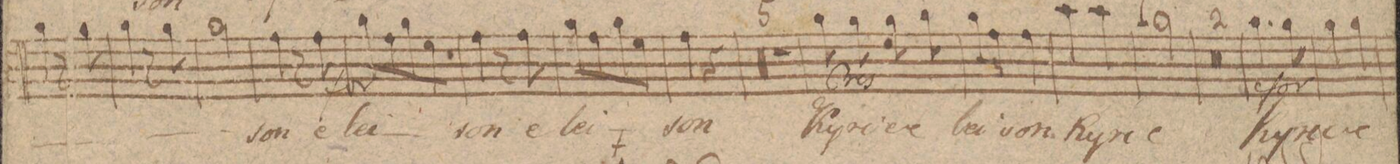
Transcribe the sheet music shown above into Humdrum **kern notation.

**kern	**text	**dynam
*I"Canto	*	*
*clefC1	*	*
*k[f#c#g#d#]	*	*
*M2/4	*	*
4ee\	.	.
8r	.	.
8ee\	.	.
=195	=195	=195
4ee\	.	.
8r	.	.
8ee\	.	.
=196	=196	=196
2ee\	.	.
=197	=197	=197
4dd#\	-son	.
8r	.	.
8dd#\	e-	f
=198	=198	=198
8ee\L	-lei-	.
8dd#\	.	.
8ee\	.	.
8cc#\J	.	.
=199	=199	=199
4dd#\	-son	.
8r	.	.
8dd#\	e-	.
=200	=200	=200
8ee\L	-lei-	.
8dd#\	.	.
8ee\	.	.
8cc#\J	.	.
=201	=201	=201
4dd#\	-son	.
4r	.	.
=202	=202	=202
0r	.	.
=203	=203	=203
=204	=204	=204
=205	=205	=205
=206	=206	=206
2r	.	.
=207	=207	=207
8ee\	Ky-	<
8ee\	-ri-	.
8ee\	-e	.
8ee\	e-	.
=208	=208	=208
8ee\L	-lei-	.
8dd#\J	.	.
4dd#\	-son	.
=209	=209	=209
4ff#\	Ky-	.
4ff#\	-ri-	.
=210	=210	=210
4qqee/	.	.
2ee\	-e	.
=211	=211	=211
1r	.	.
=212	=212	=212
=213	=213	=213
4.ee\	Ky-	f
8ee\	-ri-	.
=214	=214	=214
4ee\	-e	.
4ee\	e-	.
=215	=215	=215
*-	*-	*-
